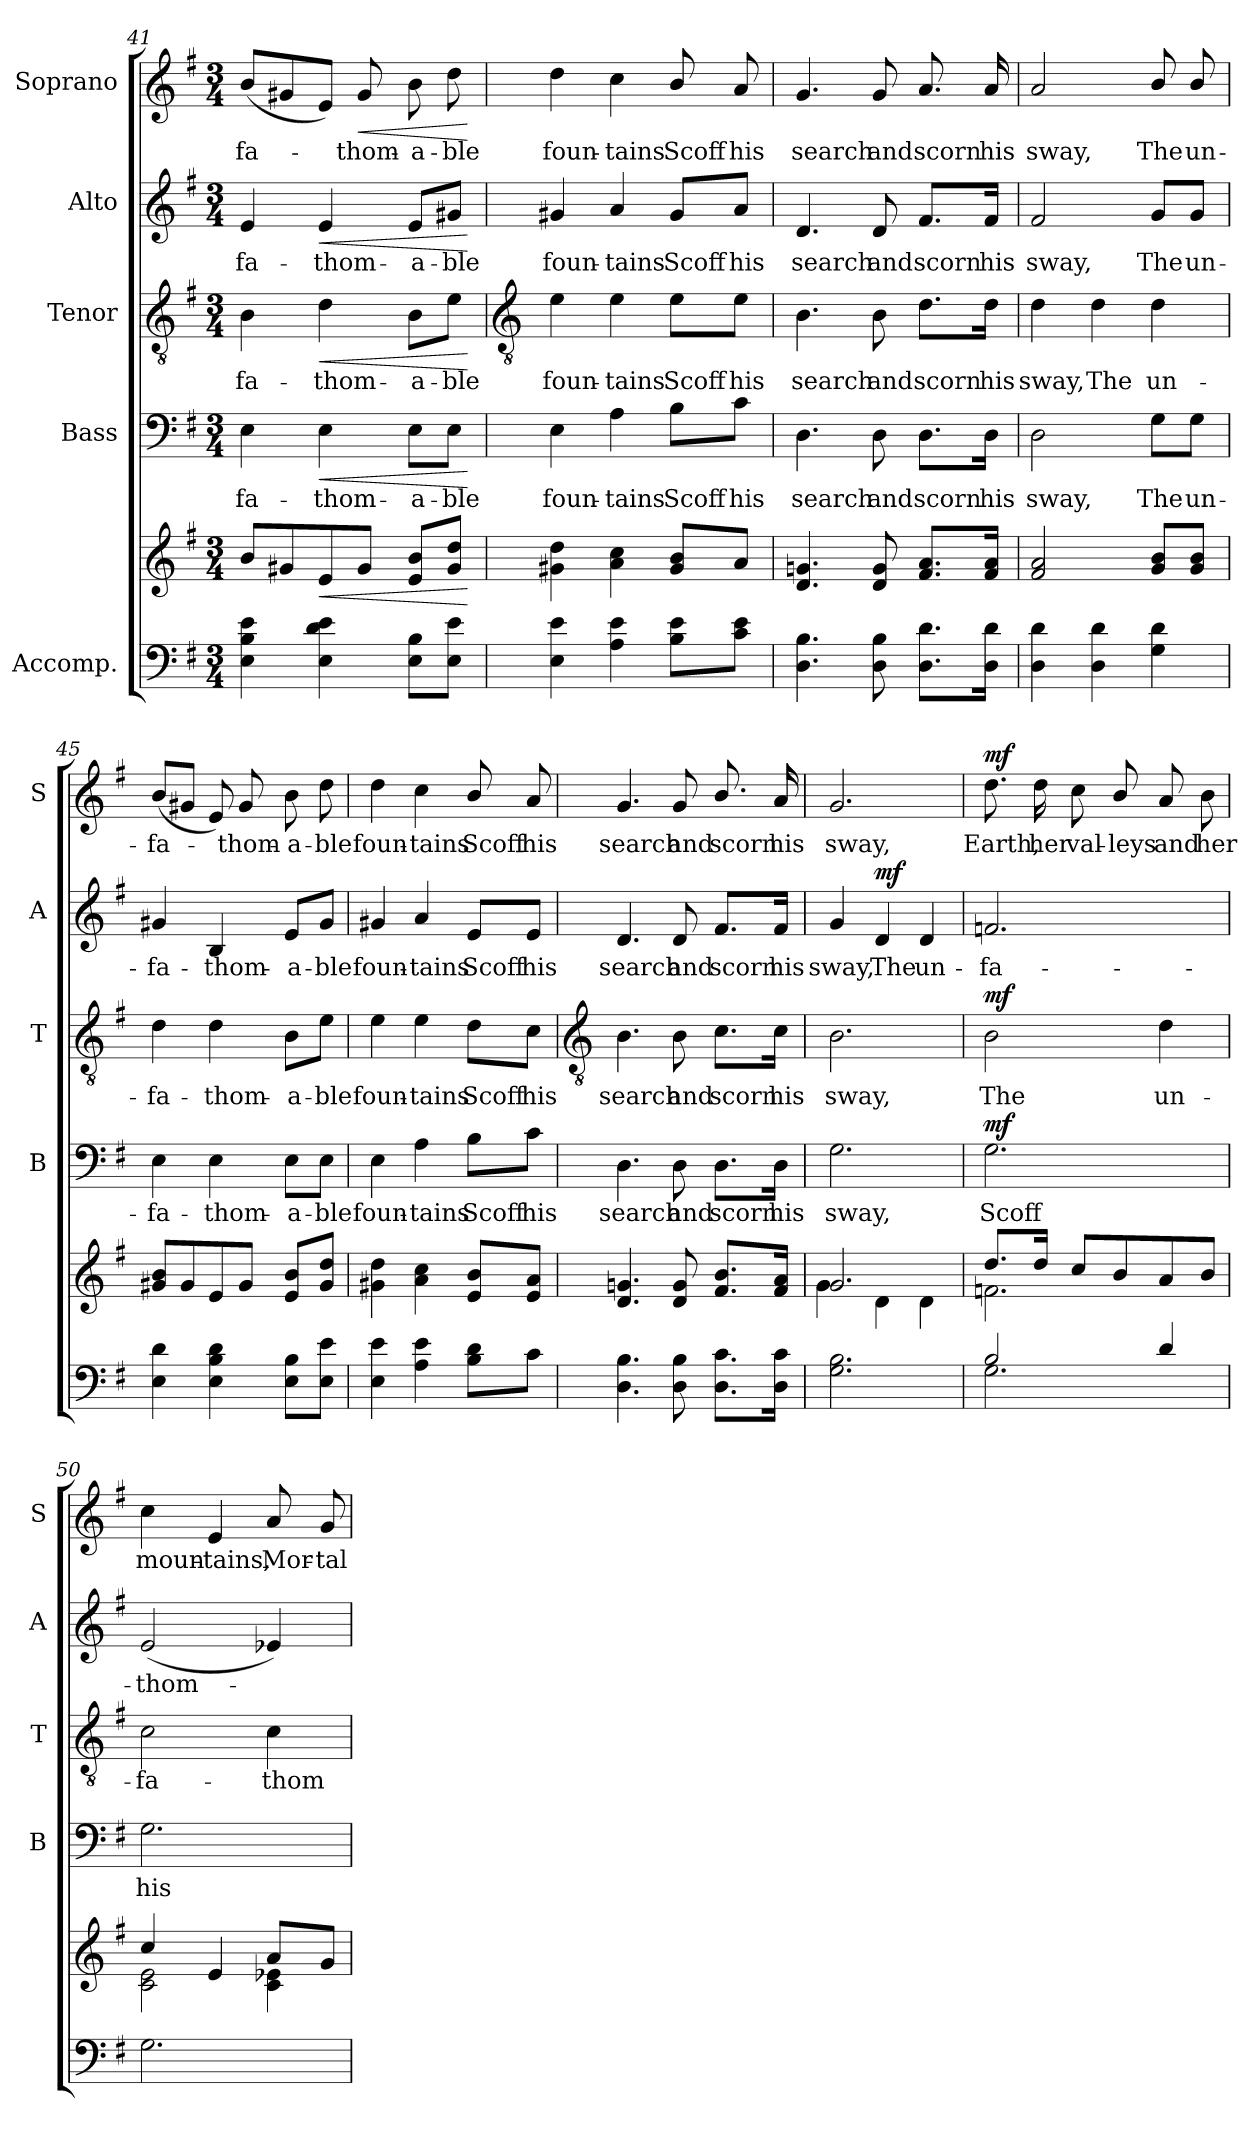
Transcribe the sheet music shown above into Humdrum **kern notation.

**kern	**kern	**dynam	**kern	**text	**dynam	**kern	**text	**dynam	**kern	**text	**dynam	**kern	**text	**dynam
*part5	*part5	*part5	*part4	*part4	*part4	*part3	*part3	*part3	*part2	*part2	*part2	*part1	*part1	*part1
*staff6	*staff5	*staff5/6	*staff4	*staff4	*staff4	*staff3	*staff3	*staff3	*staff2	*staff2	*staff2	*staff1	*staff1	*staff1
*I"Accomp.	*	*	*I"Bass	*	*	*I"Tenor	*	*	*I"Alto	*	*	*I"Soprano	*	*
*	*	*	*I'B	*	*	*I'T	*	*	*I'A	*	*	*I'S	*	*
*clefF4	*clefG2	*	*clefF4	*	*	*clefGv2	*	*	*clefG2	*	*	*clefG2	*	*
*k[f#]	*k[f#]	*	*k[f#]	*	*	*k[f#]	*	*	*k[f#]	*	*	*k[f#]	*	*
*G:	*G:	*	*G:	*	*	*G:	*	*	*G:	*	*	*G:	*	*
*M3/4	*M3/4	*	*M3/4	*	*	*M3/4	*	*	*M3/4	*	*	*M3/4	*	*
=41	=41	=41	=41	=41	=41	=41	=41	=41	=41	=41	=41	=41	=41	=41
!	!	!	!	!LO:LY:b	!	!	!LO:LY:b	!	!	!LO:LY:b	!	!	!LO:LY:b	!
4E 4B 4e	8bL	.	4E	-fa-	.	4B	-fa-	.	4e	-fa-	.	(<8bL	-fa-	.
.	8g#X	.	.	.	.	.	.	.	.	.	.	8g#X	.	.
!	!	!LO:HP:b	!	!LO:LY:b	!LO:HP:b	!	!LO:LY:b	!LO:HP:b	!	!LO:LY:b	!LO:HP:b	!	!	!
4E 4d 4e	8e	<	4E	-thom-	<	4d	-thom-	<	4e	-thom-	<	8eJ)	.	.
!	!	!	!	!	!	!	!	!	!	!	!	!	!LO:LY:b	!LO:HP:b
.	8g#J	.	.	.	.	.	.	.	.	.	.	8g#	thom-	<
!	!	!	!	!LO:LY:b	!	!	!LO:LY:b	!	!	!LO:LY:b	!	!	!LO:LY:b	!
8E 8BL	8e 8bL	.	8E\L	-a-	.	8B\L	-a-	.	8e/L	-a-	.	8b	-a-	.
!	!	!	!	!LO:LY:b	!	!	!LO:LY:b	!	!	!LO:LY:b	!	!	!LO:LY:b	!
8E 8eJ	8g# 8ddJ	.	8E\J	-ble	.	8e\J	-ble	.	8g#X/J	-ble	.	8dd	-ble	.
.	.	[	.	.	[	.	.	[	.	.	[	.	.	[
!!LO:LB:g=z
=42	=42	=42	=42	=42	=42	=42	=42	=42	=42	=42	=42	=42	=42	=42
*	*	*	*	*	*	*clefGv2	*	*	*	*	*	*	*	*
!	!	!	!	!LO:LY:b	!	!	!LO:LY:b	!	!	!LO:LY:b	!	!	!LO:LY:b	!
4E 4e	4g#X 4dd	.	4E	foun-	.	4e	foun-	.	4g#X	foun-	.	4dd	foun-	.
!	!	!	!	!LO:LY:b	!	!	!LO:LY:b	!	!	!LO:LY:b	!	!	!LO:LY:b	!
4A 4e	4a 4cc	.	4A	-tains	.	4e	-tains	.	4a	-tains	.	4cc	-tains	.
!	!	!	!	!LO:LY:b	!	!	!LO:LY:b	!	!	!LO:LY:b	!	!	!LO:LY:b	!
8B 8eL	8g# 8bL	.	8B\L	Scoff	.	8e\L	Scoff	.	8g#/L	Scoff	.	8b/	Scoff	.
!	!	!	!	!LO:LY:b	!	!	!LO:LY:b	!	!	!LO:LY:b	!	!	!LO:LY:b	!
8c 8eJ	8aJ	.	8c\J	his	.	8e\J	his	.	8a/J	his	.	8a	his	.
=43	=43	=43	=43	=43	=43	=43	=43	=43	=43	=43	=43	=43	=43	=43
!	!	!	!	!LO:LY:b	!	!	!LO:LY:b	!	!	!LO:LY:b	!	!	!LO:LY:b	!
4.D 4.B	4.d 4.gn	.	4.D	search	.	4.B	search	.	4.d	search	.	4.g	search	.
!	!	!	!	!LO:LY:b	!	!	!LO:LY:b	!	!	!LO:LY:b	!	!	!LO:LY:b	!
8D 8B	8d 8g	.	8D	and	.	8B	and	.	8d	and	.	8g	and	.
!	!	!	!	!LO:LY:b	!	!	!LO:LY:b	!	!	!LO:LY:b	!	!	!LO:LY:b	!
8.D 8.dL	8.f# 8.aL	.	8.D\L	scorn	.	8.d\L	scorn	.	8.f#/L	scorn	.	8.a	scorn	.
!	!	!	!	!LO:LY:b	!	!	!LO:LY:b	!	!	!LO:LY:b	!	!	!LO:LY:b	!
16D 16dJ	16f# 16aJ	.	16D\Jk	his	.	16d\Jk	his	.	16f#/Jk	his	.	16a	his	.
=44	=44	=44	=44	=44	=44	=44	=44	=44	=44	=44	=44	=44	=44	=44
!	!	!	!	!LO:LY:b	!	!	!LO:LY:b	!	!	!LO:LY:b	!	!	!LO:LY:b	!
4D 4d	2f# 2a	.	2D	sway,	.	4d	sway,	.	2f#	sway,	.	2a	sway,	.
!	!	!	!	!	!	!	!LO:LY:b	!	!	!	!	!	!	!
4D 4d	.	.	.	.	.	4d	The	.	.	.	.	.	.	.
!	!	!	!	!LO:LY:b	!	!	!LO:LY:b	!	!	!LO:LY:b	!	!	!LO:LY:b	!
4G 4d	8g 8bL	.	8G\L	The	.	4d	un-	.	8g/L	The	.	8b/	The	.
!	!	!	!	!LO:LY:b	!	!	!	!	!	!LO:LY:b	!	!	!LO:LY:b	!
.	8g 8bJ	.	8G\J	un-	.	.	.	.	8g/J	un-	.	8b/	un-	.
=45	=45	=45	=45	=45	=45	=45	=45	=45	=45	=45	=45	=45	=45	=45
!	!	!	!	!LO:LY:b	!	!	!LO:LY:b	!	!	!LO:LY:b	!	!	!LO:LY:b	!
4E 4d	8g#X 8bL	.	4E	-fa-	.	4d	-fa-	.	4g#X	-fa-	.	(<8bL	-fa-	.
.	8g#	.	.	.	.	.	.	.	.	.	.	8g#XJ	.	.
!	!	!	!	!LO:LY:b	!	!	!LO:LY:b	!	!	!LO:LY:b	!	!	!	!
4E 4B 4d	8e	.	4E	-thom-	.	4d	-thom-	.	4B	-thom-	.	8e)	.	.
!	!	!	!	!	!	!	!	!	!	!	!	!	!LO:LY:b	!
.	8g#J	.	.	.	.	.	.	.	.	.	.	8g#	thom-	.
!	!	!	!	!LO:LY:b	!	!	!LO:LY:b	!	!	!LO:LY:b	!	!	!LO:LY:b	!
8E 8BL	8e 8bL	.	8E\L	-a-	.	8B\L	-a-	.	8e/L	-a-	.	8b	-a-	.
!	!	!	!	!LO:LY:b	!	!	!LO:LY:b	!	!	!LO:LY:b	!	!	!LO:LY:b	!
8E 8eJ	8g# 8ddJ	.	8E\J	-ble	.	8e\J	-ble	.	8g#/J	-ble	.	8dd	-ble	.
=46	=46	=46	=46	=46	=46	=46	=46	=46	=46	=46	=46	=46	=46	=46
!	!	!	!	!LO:LY:b	!	!	!LO:LY:b	!	!	!LO:LY:b	!	!	!LO:LY:b	!
4E 4e	4g#X 4dd	.	4E	foun-	.	4e	foun-	.	4g#X	foun-	.	4dd	foun-	.
!	!	!	!	!LO:LY:b	!	!	!LO:LY:b	!	!	!LO:LY:b	!	!	!LO:LY:b	!
4A 4e	4a 4cc	.	4A	-tains	.	4e	-tains	.	4a	-tains	.	4cc	-tains	.
!	!	!	!	!LO:LY:b	!	!	!LO:LY:b	!	!	!LO:LY:b	!	!	!LO:LY:b	!
8B 8dL	8e 8bL	.	8B\L	Scoff	.	8d\L	Scoff	.	8e/L	Scoff	.	8b/	Scoff	.
!	!	!	!	!LO:LY:b	!	!	!LO:LY:b	!	!	!LO:LY:b	!	!	!LO:LY:b	!
8cJ	8e 8aJ	.	8c\J	his	.	8c\J	his	.	8e/J	his	.	8a	his	.
!!LO:LB:g=z
=47	=47	=47	=47	=47	=47	=47	=47	=47	=47	=47	=47	=47	=47	=47
*	*	*	*	*	*	*clefGv2	*	*	*	*	*	*	*	*
*	*^	*	*	*	*	*	*	*	*	*	*	*	*	*
!LO:N:vis=1	!	!LO:N:vis=1	!	!	!LO:LY:b	!	!	!LO:LY:b	!	!	!LO:LY:b	!	!	!LO:LY:b	!
*^	*	*	*	*	*	*	*	*	*	*	*	*	*	*	*
2.ryy	4.D 4.B	4.d/ 4.gn/	2.ryy	.	4.D	search	.	4.B	search	.	4.d	search	.	4.g	search	.
!	!	!	!	!	!	!LO:LY:b	!	!	!LO:LY:b	!	!	!LO:LY:b	!	!	!LO:LY:b	!
.	8D 8B	8d/ 8g/	.	.	8D	and	.	8B	and	.	8d	and	.	8g	and	.
!	!	!	!	!	!	!LO:LY:b	!	!	!LO:LY:b	!	!	!LO:LY:b	!	!	!LO:LY:b	!
.	8.D 8.cL	8.f#/ 8.b/L	.	.	8.D\L	scorn	.	8.c\L	scorn	.	8.f#/L	scorn	.	8.b/	scorn	.
!	!	!	!	!	!	!LO:LY:b	!	!	!LO:LY:b	!	!	!LO:LY:b	!	!	!LO:LY:b	!
.	16D 16cJ	16f#/ 16a/J	.	.	16D\Jk	his	.	16c\Jk	his	.	16f#/Jk	his	.	16a	his	.
=48	=48	=48	=48	=48	=48	=48	=48	=48	=48	=48	=48	=48	=48	=48	=48	=48
!	!	!	!	!LO:DY:b=2	!	!LO:LY:b	!	!	!LO:LY:b	!	!	!LO:LY:b	!	!	!LO:LY:b	!
!	!	!	!	!LO:DY:n=1:b=2	!	!	!	!	!	!	!	!	!	!	!	!
2.ryy	2.G 2.B	2.g/	4g\	mf mf	2.G	sway,	.	2.B	sway,	.	4g	sway,	.	2.g	sway,	.
!	!	!	!	!	!	!	!	!	!	!	!	!LO:LY:b	!LO:DY:b	!	!	!
.	.	.	4d\	.	.	.	.	.	.	.	4d	The	mf	.	.	.
!	!	!	!	!	!	!	!	!	!	!	!	!LO:LY:b	!	!	!	!
.	.	.	4d\	.	.	.	.	.	.	.	4d	un-	.	.	.	.
=49	=49	=49	=49	=49	=49	=49	=49	=49	=49	=49	=49	=49	=49	=49	=49	=49
!	!	!	!	!	!	!LO:LY:b	!LO:DY:b	!	!LO:LY:b	!LO:DY:b	!	!LO:LY:b	!	!	!LO:LY:b	!LO:DY:b
2B/	2.G	8.dd/L	2.fn\	.	2.G	Scoff	mf	2B	The	mf	2.fn	-fa-	.	8.dd	Earth,	mf
!	!	!	!	!	!	!	!	!	!	!	!	!	!	!	!LO:LY:b	!
.	.	16dd/J	.	.	.	.	.	.	.	.	.	.	.	16dd	her	.
!	!	!	!	!	!	!	!	!	!	!	!	!	!	!	!LO:LY:b	!
.	.	8cc/L	.	.	.	.	.	.	.	.	.	.	.	8cc	val-	.
!	!	!	!	!	!	!	!	!	!	!	!	!	!	!	!LO:LY:b	!
.	.	8b/	.	.	.	.	.	.	.	.	.	.	.	8b/	-leys	.
!	!	!	!	!	!	!	!	!	!LO:LY:b	!	!	!	!	!	!LO:LY:b	!
4d/	.	8a/	.	.	.	.	.	4d	un-	.	.	.	.	8a	and	.
!	!	!	!	!	!	!	!	!	!	!	!	!	!	!	!LO:LY:b	!
.	.	8b/J	.	.	.	.	.	.	.	.	.	.	.	8b	her	.
=50	=50	=50	=50	=50	=50	=50	=50	=50	=50	=50	=50	=50	=50	=50	=50	=50
!	!	!	!	!	!	!LO:LY:b	!	!	!LO:LY:b	!	!	!LO:LY:b	!	!	!LO:LY:b	!
2.ryy	2.G	4cc/	2c\ 2e\	.	2.G	his	.	2c	-fa-	.	(<2e	-thom-	.	4cc	moun-	.
!	!	!	!	!	!	!	!	!	!	!	!	!	!	!	!LO:LY:b	!
.	.	4e/	.	.	.	.	.	.	.	.	.	.	.	4e	-tains,	.
!	!	!	!	!	!	!	!	!	!LO:LY:b	!	!	!	!	!	!LO:LY:b	!
.	.	8a/L	4c\ 4e-X\	.	.	.	.	4c	-thom-	.	4e-X)	.	.	8a	Mor-	.
!	!	!	!	!	!	!	!	!	!	!	!	!	!	!	!LO:LY:b	!
.	.	8g/J	.	.	.	.	.	.	.	.	.	.	.	8g	-tal	.
*v	*v	*	*	*	*	*	*	*	*	*	*	*	*	*	*	*
*	*v	*v	*	*	*	*	*	*	*	*	*	*	*	*	*
=	=	=	=	=	=	=	=	=	=	=	=	=	=	=
*-	*-	*-	*-	*-	*-	*-	*-	*-	*-	*-	*-	*-	*-	*-
